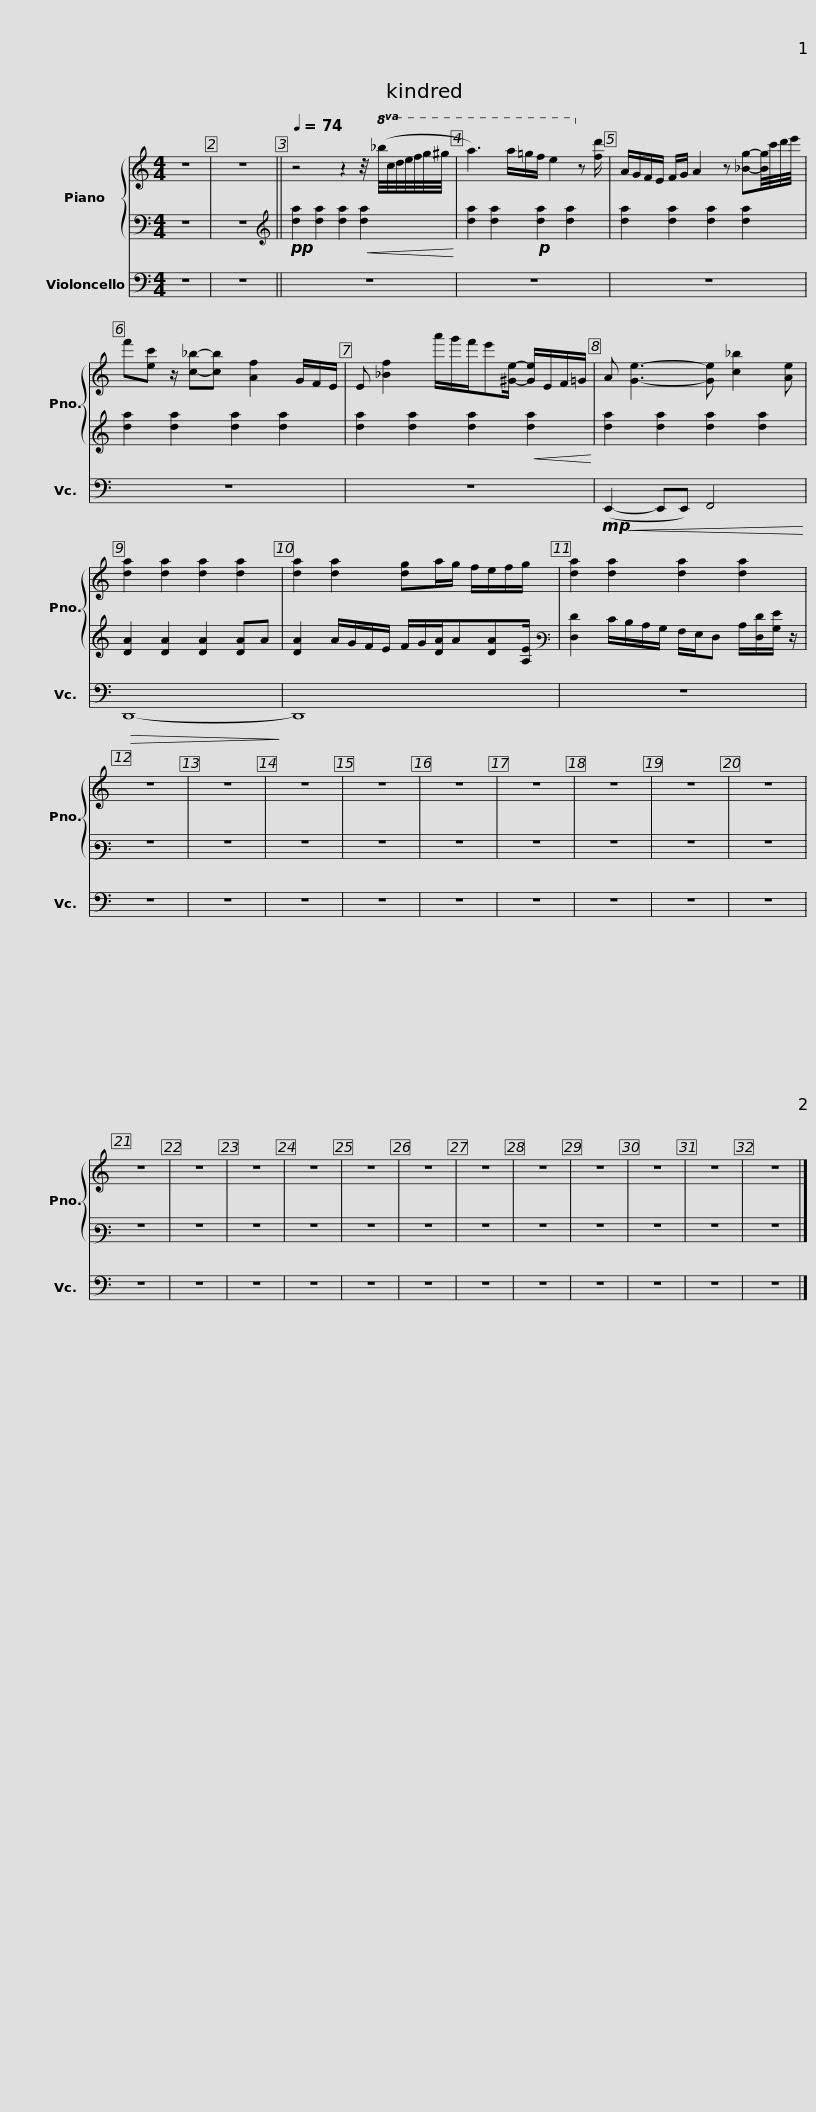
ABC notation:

X:1
%%score { 1 | 2 } 3
L:1/8
M:4/4
I:linebreak $
K:C
V:1 treble
V:2 bass
V:3 bass
V:1
 z8 | z8 ||[Q:1/4=74] z4 z2 z/4!8va(! (_b/4c'/4d'/4e'/4f'/4g'/4^g'/4 | a'3) a'/=g'/f'/ e'2!8va)! z [fd']/ |$ A/G/F/E/ F/G/ A2 z [_Bg]-[Bg]/4c'/4d'/4e'/4 | %5
 f'[ec'] z/ [c_b]-[cb] [Af]2 G/F/E/ | E [_Bf]2 a'/g'/f'/e'[^Ge]/- [Ge]/E/F/=G/ |$ A [Ge]3- [Ge] [c_b]2 [Ae] | [da]2 [da]2 [da]2 [da]2 | [da]2 [da]2 [dg]a/g/ f/e/f/g/ | %10
 [da]2 [da]2 [da]2 [da]2 |$ z8 | z8 | z8 | z8 | %15
 z8 | z8 | z8 | z8 | z8 | %20
 z8 | z8 | z8 | z8 | z8 | %25
 z8 | z8 | z8 | z8 |$ z8 | %30
 z8 | z8 |] %32
V:2
 z8 | z8 ||[K:treble]!pp! [da]2 [da]2 [da]2!<(! [da]2!<)! | [da]2 [da]2!p! [da]2 [da]2 |$ [da]2 [da]2 [da]2 [da]2 | %5
 [da]2 [da]2 [da]2 [da]2 | [da]2 [da]2 [da]2!<(! [da]2!<)! |$ [da]2 [da]2 [da]2 [da]2 | [DA]2 [DA]2 [DA]2 [DA]A | [DA]2 A/G/F/E/ F/G/[DA]/A[DA][A,E]/ | %10
[K:bass3] [F,F]2 E/D/C/B,/ A,/G,/F, C/[F,F]/[B,G]/ z/ |$ z8 | z8 | z8 | z8 | %15
 z8 | z8 | z8 | z8 | z8 | %20
 z8 | z8 | z8 | z8 | z8 | %25
 z8 | z8 | z8 | z8 |$ z8 | %30
 z8 | z8 |] %32
V:3
 z8 | z8 || z8 | z8 |$ z8 | %5
 z8 | z8 |$!mp!!<(! (E,,2- E,,E,,) F,,4!<)! |!>(! D,,8-!>)! | D,,8 | %10
 z8 |$ z8 | z8 | z8 | z8 | %15
 z8 | z8 | z8 | z8 | z8 | %20
 z8 | z8 | z8 | z8 | z8 | %25
 z8 | z8 | z8 | z8 |$ z8 | %30
 z8 | z8 |] %32
